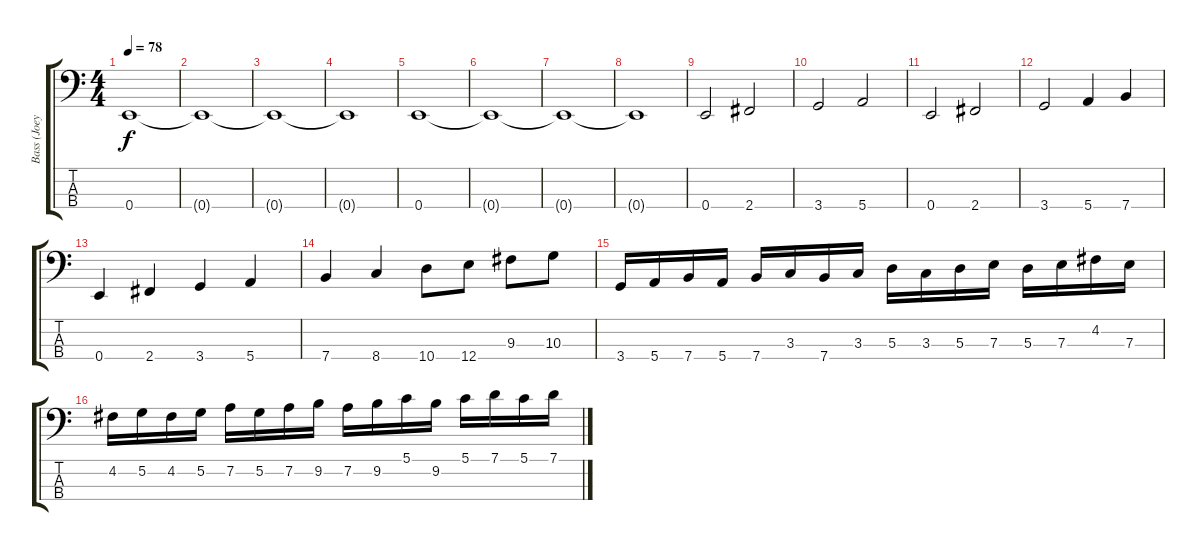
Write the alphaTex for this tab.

\track ("Bass (Joey Vera)" "Bass (Joey") {instrument electricbassfinger}
\staff {score tabs}
\tuning (G2 D2 A1 E1) {hide}
\ts (4 4)
\tempo 78
\clef f4
\ks c
0.4.1{dy f instrument electricbassfinger} |
0.4{t}.1 |
0.4{t}.1 |
0.4{t}.1 |
0.4.1 |
0.4{t}.1 |
0.4{t}.1 |
0.4{t}.1 |
0.4.2 2.4.2 |
3.4.2 5.4.2 |
0.4.2 2.4.2 |
3.4.2 5.4.4 7.4.4 |
0.4.4 2.4.4 3.4.4 5.4.4 |
7.4.4 8.4.4 10.4.8 12.4.8 9.3.8 10.3.8 |
3.4.16 5.4.16 7.4.16 5.4.16 7.4.16 3.3.16 7.4.16 3.3.16 5.3.16 3.3.16 5.3.16 7.3.16 5.3.16 7.3.16 4.2.16 7.3.16 |
4.2.16 5.2.16 4.2.16 5.2.16 7.2.16 5.2.16 7.2.16 9.2.16 7.2.16 9.2.16 5.1.16 9.2.16 5.1.16 7.1.16 5.1.16 7.1.16
